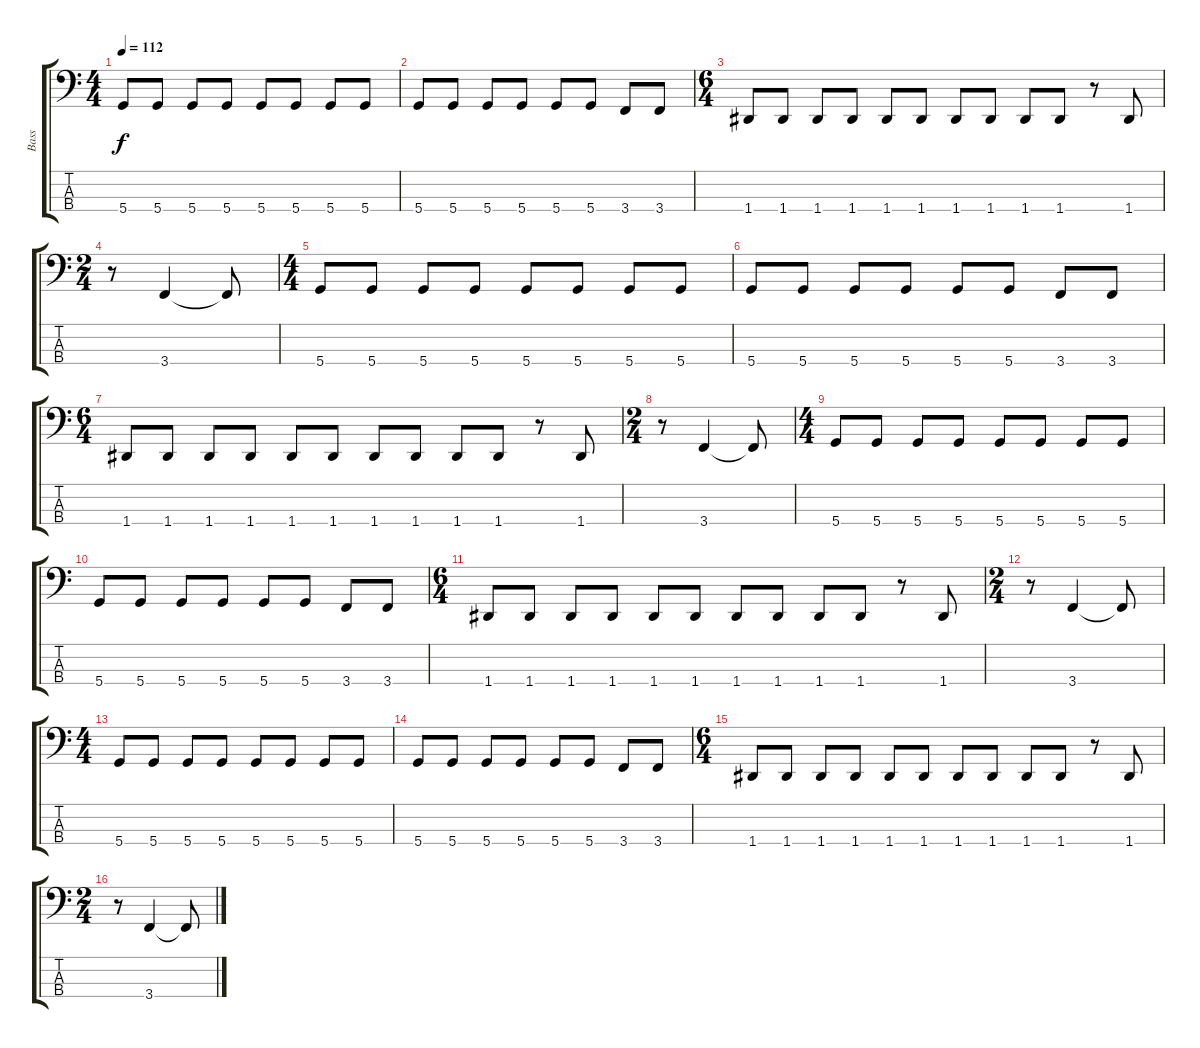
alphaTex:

\track ("Bass" "Bass") {instrument electricbassfinger}
\staff {score tabs}
\tuning (F2 C2 G1 D1) {hide}
\ts (4 4)
\tempo 112
\clef f4
\ks c
5.4.8{dy f instrument electricbassfinger} 5.4.8 5.4.8 5.4.8 5.4.8 5.4.8 5.4.8 5.4.8 |
5.4.8 5.4.8 5.4.8 5.4.8 5.4.8 5.4.8 3.4.8 3.4.8 |
\ts (6 4)
1.4.8 1.4.8 1.4.8 1.4.8 1.4.8 1.4.8 1.4.8 1.4.8 1.4.8 1.4.8 r.8 1.4.8 |
\ts (2 4)
r.8 3.4.4 3.4{t}.8 |
\ts (4 4)
5.4.8 5.4.8 5.4.8 5.4.8 5.4.8 5.4.8 5.4.8 5.4.8 |
5.4.8 5.4.8 5.4.8 5.4.8 5.4.8 5.4.8 3.4.8 3.4.8 |
\ts (6 4)
1.4.8 1.4.8 1.4.8 1.4.8 1.4.8 1.4.8 1.4.8 1.4.8 1.4.8 1.4.8 r.8 1.4.8 |
\ts (2 4)
r.8 3.4.4 3.4{t}.8 |
\ts (4 4)
5.4.8 5.4.8 5.4.8 5.4.8 5.4.8 5.4.8 5.4.8 5.4.8 |
5.4.8 5.4.8 5.4.8 5.4.8 5.4.8 5.4.8 3.4.8 3.4.8 |
\ts (6 4)
1.4.8 1.4.8 1.4.8 1.4.8 1.4.8 1.4.8 1.4.8 1.4.8 1.4.8 1.4.8 r.8 1.4.8 |
\ts (2 4)
r.8 3.4.4 3.4{t}.8 |
\ts (4 4)
5.4.8 5.4.8 5.4.8 5.4.8 5.4.8 5.4.8 5.4.8 5.4.8 |
5.4.8 5.4.8 5.4.8 5.4.8 5.4.8 5.4.8 3.4.8 3.4.8 |
\ts (6 4)
1.4.8 1.4.8 1.4.8 1.4.8 1.4.8 1.4.8 1.4.8 1.4.8 1.4.8 1.4.8 r.8 1.4.8 |
\ts (2 4)
r.8 3.4.4 3.4{t}.8
